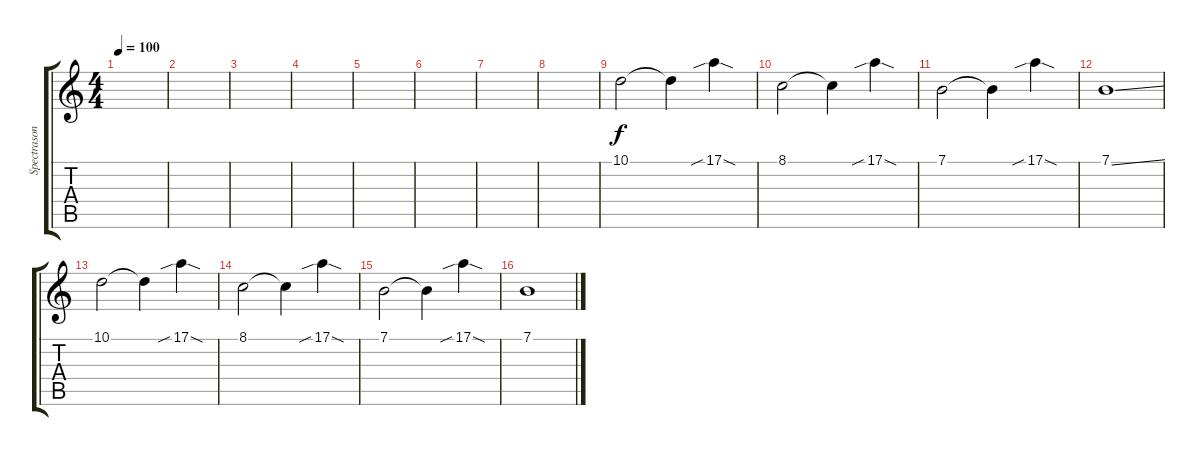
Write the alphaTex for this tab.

\track ("Spectrasonics Omnisphere" "Spectrason") {instrument choiraahs}
\staff {score tabs}
\tuning (E4 B3 G3 D3 A2 E2) {hide}
\ts (4 4)
\tempo 100
\clef g2
\ks c
|
|
|
|
|
|
|
|
10.1.2 10.1{t}.4 17.1{sib sod}.4 |
8.1.2 8.1{t}.4 17.1{sib sod}.4 |
7.1.2 7.1{t}.4 17.1{sib sod}.4 |
7.1{ss}.1 |
10.1.2 10.1{t}.4 17.1{sib sod}.4 |
8.1.2 8.1{t}.4 17.1{sib sod}.4 |
7.1.2 7.1{t}.4 17.1{sib sod}.4 |
7.1{ss}.1
